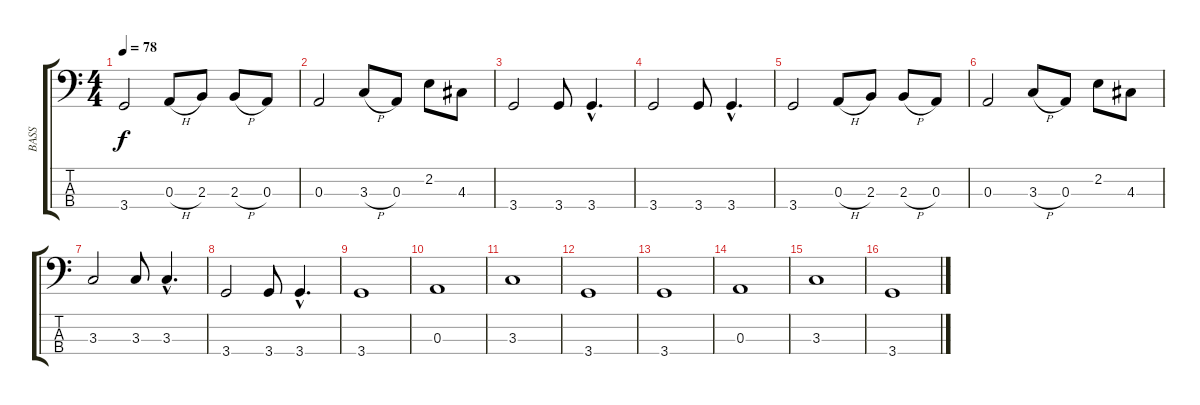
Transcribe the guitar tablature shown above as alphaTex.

\track ("BASS" "BASS") {instrument acousticbass}
\staff {score tabs}
\tuning (G2 D2 A1 E1) {hide}
\ts (4 4)
\tempo 78
\clef f4
\ks c
3.4.2{dy f instrument acousticbass} 0.3{h}.8 2.3.8 2.3{h}.8 0.3.8 |
0.3.2 3.3{h}.8 0.3.8 2.2.8 4.3.8 |
3.4.2 3.4.8 3.4{hac}.4{d} |
3.4.2 3.4.8 3.4{hac}.4{d} |
3.4.2 0.3{h}.8 2.3.8 2.3{h}.8 0.3.8 |
0.3.2 3.3{h}.8 0.3.8 2.2.8 4.3.8 |
3.3.2 3.3.8 3.3{hac}.4{d} |
3.4.2 3.4.8 3.4{hac}.4{d} |
3.4.1 |
0.3.1 |
3.3.1 |
3.4.1 |
3.4.1 |
0.3.1 |
3.3.1 |
3.4.1
